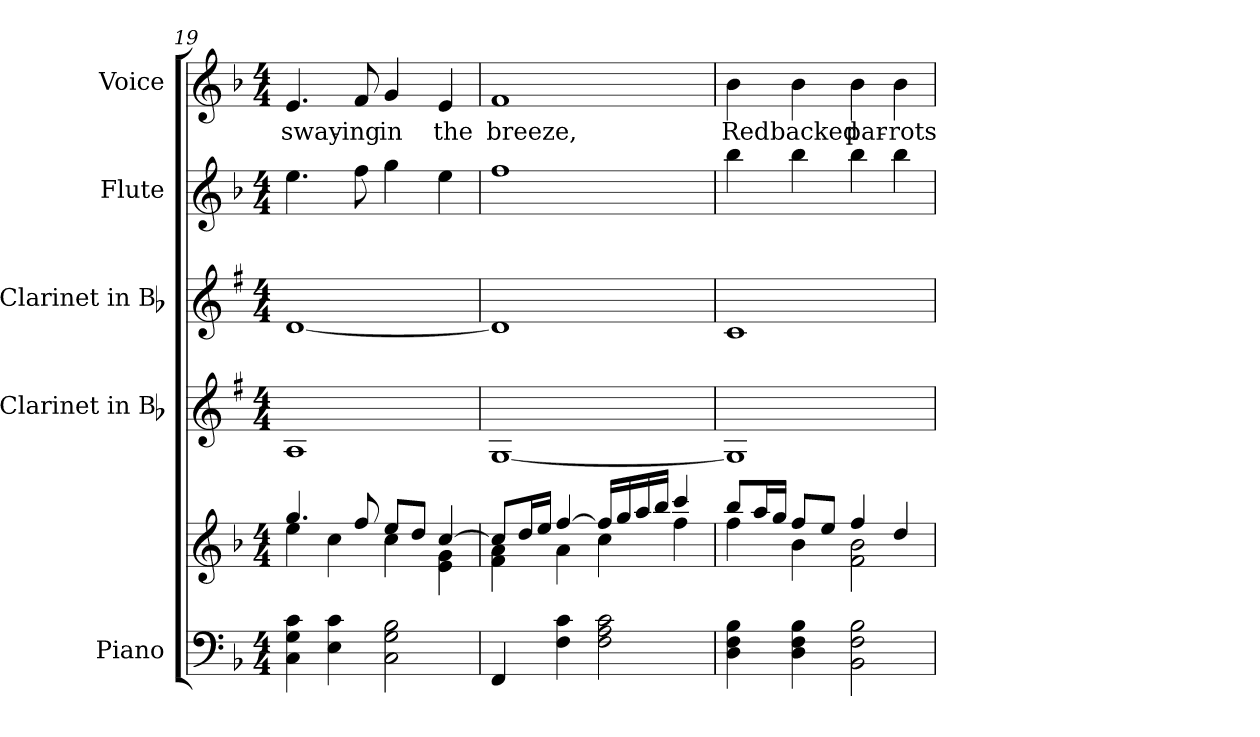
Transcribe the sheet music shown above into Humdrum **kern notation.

**kern	**kern	**kern	**kern	**kern	**kern	**text
*part5	*part5	*part4	*part3	*part2	*part1	*part1
*staff6	*staff5	*staff4	*staff3	*staff2	*staff1	*staff1
*I"Piano	*	*I"Clarinet in Bb	*I"Clarinet in Bb	*I"Flute	*I"Voice	*
*I'Pno.	*	*I'Cl.	*I'Cl.	*I'Fl.	*I'Voice	*
*clefF4	*clefG2	*clefG2	*clefG2	*clefG2	*clefG2	*
*	*	*ITrd1c2	*ITrd1c2	*	*	*
*k[b-]	*k[b-]	*k[b-]	*k[b-]	*k[b-]	*k[b-]	*
*F:	*F:	*F:	*F:	*F:	*F:	*
*M4/4	*M4/4	*M4/4	*M4/4	*M4/4	*M4/4	*
=19	=19	=19	=19	=19	=19	=19
*	*^	*	*	*	*	*
!	!	!	!	!	!	!	!LO:LY:b:color=#000000
4Ci\ 4Gi 4ci	4.ggi/	4eei\	1Gi	[1ci	4.eei\	4.ei/	sway-
4Ei\ 4ci	.	4cci\	.	.	.	.	.
!	!	!	!	!	!	!	!LO:LY:b:color=#000000
.	8ffi/	.	.	.	8ffi\	8fi/	-ing
!	!	!	!	!	!	!	!LO:LY:b:color=#000000
2Ci\ 2Gi 2B-i	8eei/L	4cci\	.	.	4ggi\	4gi/	in
.	8ddi/J	.	.	.	.	.	.
!	!	!	!	!	!	!	!LO:LY:b:color=#000000
.	[4cci/	4ei\ 4gi	.	.	4eei\	4ei/	the
=20	=20	=20	=20	=20	=20	=20	=20
!	!	!	!	!	!	!	!LO:LY:b:color=#000000
4FFi/	8cci/L]	4fi\ 4ai	[1Fi	1ci]	1ffi	1fi	breeze,
.	16ddi/L	.	.	.	.	.	.
.	16eei/JJ	.	.	.	.	.	.
4Fi\ 4ci	[4ffi/	4ai\	.	.	.	.	.
2Fi\ 2Ai 2ci	16ffi/LL]	4cci\	.	.	.	.	.
.	16ggi/	.	.	.	.	.	.
.	16aai/	.	.	.	.	.	.
.	16bb-i/JJ	.	.	.	.	.	.
.	4ccci/	4ffi\	.	.	.	.	.
!!LO:LB:g=z
=21	=21	=21	=21	=21	=21	=21	=21
!	!	!	!	!	!	!	!LO:LY:b:color=#000000
4Di\ 4Fi 4B-i	8bb-i/L	4ffi\	1Fi]	1B-i	4bb-i\	4b-i\	Red
.	16aai/L	.	.	.	.	.	.
.	16ggi/JJ	.	.	.	.	.	.
!	!	!	!	!	!	!	!LO:LY:b:color=#000000
4Di\ 4Fi 4B-i	8ffi/L	4b-i\	.	.	4bb-i\	4b-i\	backed
.	8eei/J	.	.	.	.	.	.
!	!	!	!	!	!	!	!LO:LY:b:color=#000000
2BB-i\ 2Fi 2B-i	4ffi/	2fi\ 2b-i	.	.	4bb-i\	4b-i\	par-
!	!	!	!	!	!	!	!LO:LY:b:color=#000000
.	4ddi/	.	.	.	4bb-i\	4b-i\	-rots
*	*v	*v	*	*	*	*	*
=	=	=	=	=	=	=
*-	*-	*-	*-	*-	*-	*-
